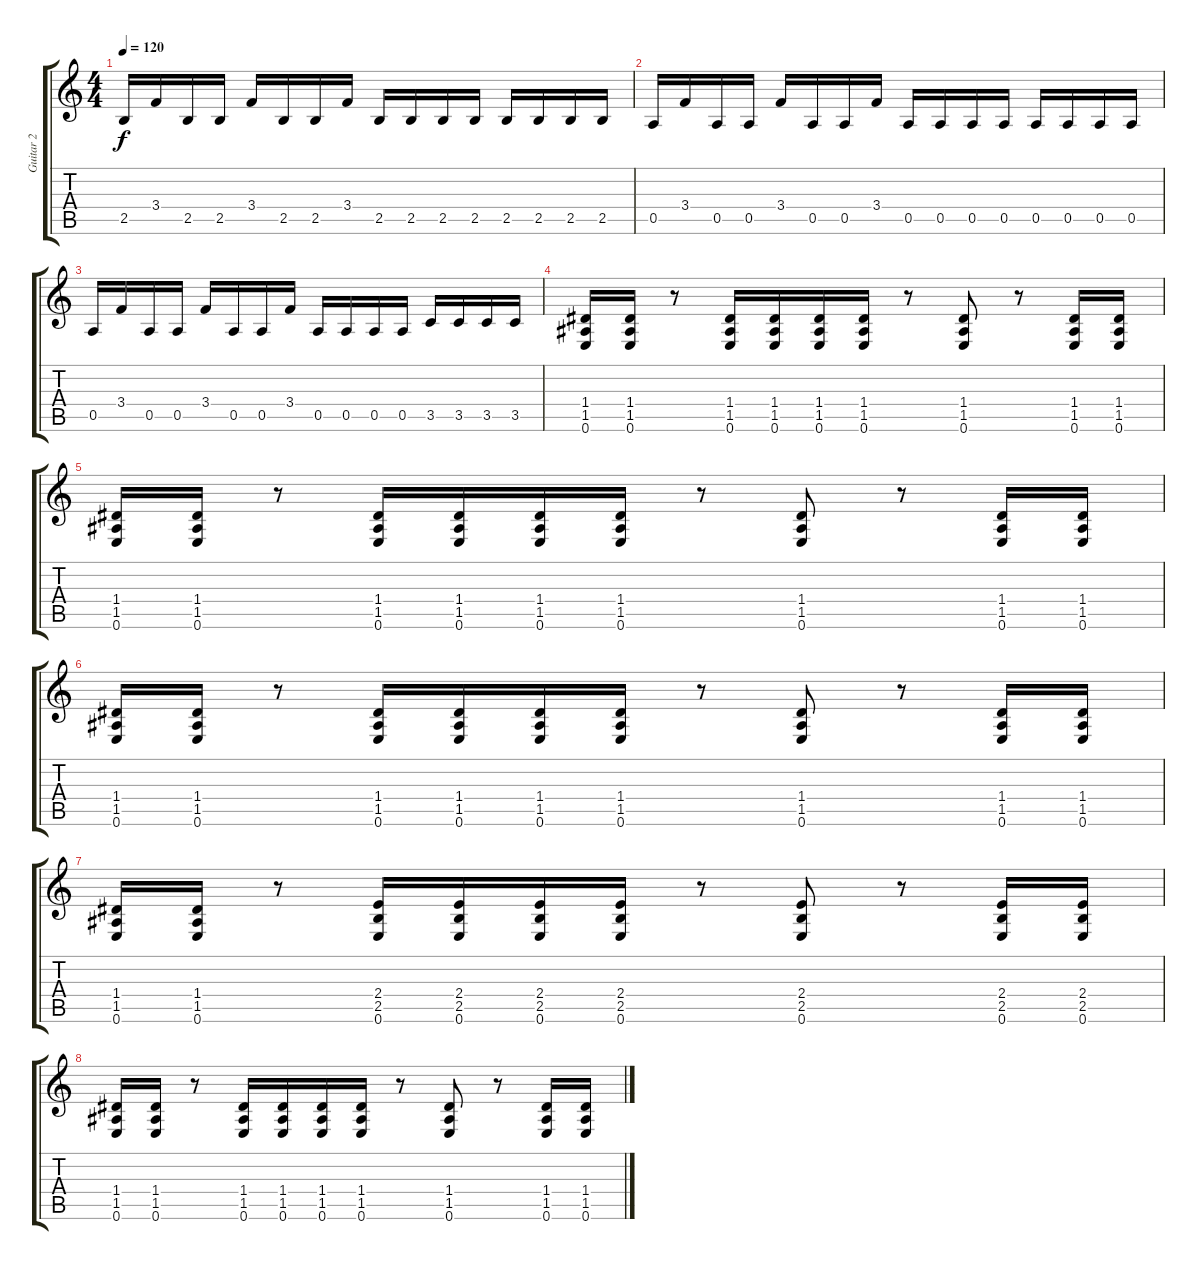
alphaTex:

\track ("Guitar 2" "Guitar 2") {instrument distortionguitar}
\staff {score tabs}
\tuning (E4 B3 G3 D3 A2 E2) {hide}
\ts (4 4)
\tempo 120
\clef g2
\ks c
2.5.16{dy f} 3.4.16 2.5.16 2.5.16 3.4.16 2.5.16 2.5.16 3.4.16 2.5.16 2.5.16 2.5.16 2.5.16 2.5.16 2.5.16 2.5.16 2.5.16 |
0.5.16 3.4.16 0.5.16 0.5.16 3.4.16 0.5.16 0.5.16 3.4.16 0.5.16 0.5.16 0.5.16 0.5.16 0.5.16 0.5.16 0.5.16 0.5.16 |
0.5.16 3.4.16 0.5.16 0.5.16 3.4.16 0.5.16 0.5.16 3.4.16 0.5.16 0.5.16 0.5.16 0.5.16 3.5.16 3.5.16 3.5.16 3.5.16 |
(1.4 1.5 0.6).16 (1.4 1.5 0.6).16 r.8 (1.4 1.5 0.6).16 (1.4 1.5 0.6).16 (1.4 1.5 0.6).16 (1.4 1.5 0.6).16 r.8 (1.4 1.5 0.6).8 r.8 (1.4 1.5 0.6).16 (1.4 1.5 0.6).16 |
(1.4 1.5 0.6).16 (1.4 1.5 0.6).16 r.8 (1.4 1.5 0.6).16 (1.4 1.5 0.6).16 (1.4 1.5 0.6).16 (1.4 1.5 0.6).16 r.8 (1.4 1.5 0.6).8 r.8 (1.4 1.5 0.6).16 (1.4 1.5 0.6).16 |
(1.4 1.5 0.6).16 (1.4 1.5 0.6).16 r.8 (1.4 1.5 0.6).16 (1.4 1.5 0.6).16 (1.4 1.5 0.6).16 (1.4 1.5 0.6).16 r.8 (1.4 1.5 0.6).8 r.8 (1.4 1.5 0.6).16 (1.4 1.5 0.6).16 |
(1.4 1.5 0.6).16 (1.4 1.5 0.6).16 r.8 (2.4 2.5 0.6).16 (2.4 2.5 0.6).16 (2.4 2.5 0.6).16 (2.4 2.5 0.6).16 r.8 (2.4 2.5 0.6).8 r.8 (2.4 2.5 0.6).16 (2.4 2.5 0.6).16 |
(1.4 1.5 0.6).16 (1.4 1.5 0.6).16 r.8 (1.4 1.5 0.6).16 (1.4 1.5 0.6).16 (1.4 1.5 0.6).16 (1.4 1.5 0.6).16 r.8 (1.4 1.5 0.6).8 r.8 (1.4 1.5 0.6).16 (1.4 1.5 0.6).16
